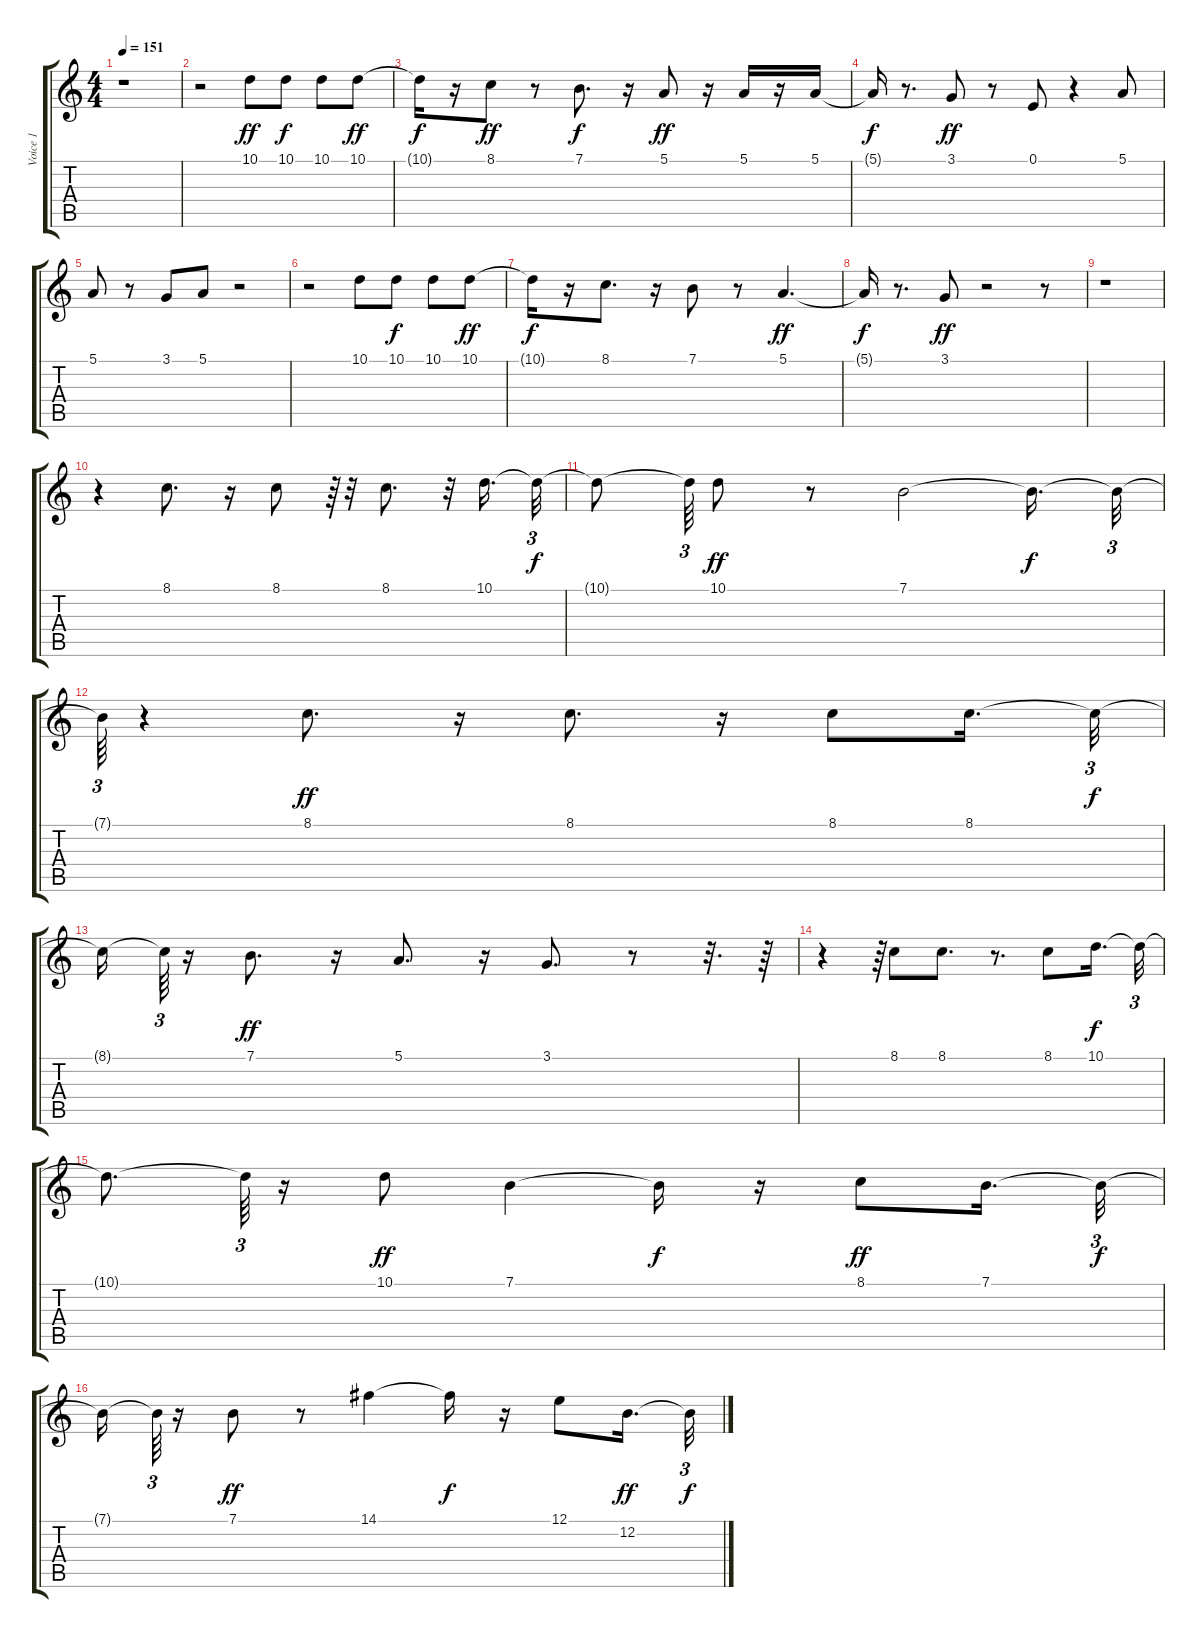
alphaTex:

\track ("Voice 1" "Voice 1") {instrument stringensemble2}
\staff {score tabs}
\tuning (E4 B3 G3 D3 A2 E2) {hide}
\ts (4 4)
\tempo 151
\clef g2
\ks c
r.1{dy f} |
r.2 10.1.8{dy ff} 10.1.8{dy f} 10.1.8 10.1.8{dy ff} |
10.1{t}.16{dy f} r.16 8.1.8{dy ff} r.8 7.1.8{d dy f} r.16 5.1.8{dy ff} r.16 5.1.16 r.16 5.1.16 |
5.1{t}.16{dy f} r.8{d} 3.1.8{dy ff} r.8 0.1.8 r.4 5.1.8 |
5.1.8 r.8 3.1.8 5.1.8 r.2 |
r.2 10.1.8 10.1.8{dy f} 10.1.8 10.1.8{dy ff} |
10.1{t}.16{dy f} r.16 8.1.8{d} r.16 7.1.8 r.8 5.1.4{d dy ff} |
5.1{t}.16{dy f} r.8{d} 3.1.8{dy ff} r.2 r.8 |
r.1 |
r.4 8.1.8{d} r.16 8.1.8 r.64{tu (3 2)} r.32 8.1.8{d} r.32 10.1.16{d} 10.1{t}.32{tu (3 2) dy f} |
10.1{t}.8 10.1{t}.64{tu (3 2)} 10.1.8{dy ff} r.8 7.1.2 7.1{t}.16{d dy f} 7.1{t}.32{tu (3 2)} |
7.1{t}.64{tu (3 2)} r.4 8.1.8{d dy ff} r.16 8.1.8{d} r.16 8.1.8 8.1.16{d} 8.1{t}.32{tu (3 2) dy f} |
8.1{t}.16 8.1{t}.64{tu (3 2)} r.16 7.1.8{d dy ff} r.16 5.1.8{d} r.16 3.1.8{d} r.8 r.32{d} r.64 |
r.4 r.64{tu (3 2)} 8.1.8 8.1.8{d} r.8{d} 8.1.8 10.1.16{d dy f} 10.1{t}.32{tu (3 2)} |
10.1{t}.8{d} 10.1{t}.64{tu (3 2)} r.16 10.1.8{dy ff} 7.1.4 7.1{t}.16{dy f} r.16 8.1.8{dy ff} 7.1.16{d} 7.1{t}.32{tu (3 2) dy f} |
7.1{t}.16 7.1{t}.64{tu (3 2)} r.16 7.1.8{dy ff} r.8 14.1.4 14.1{t}.16{dy f} r.16 12.1.8 12.2.16{d dy ff} 12.2{t}.32{tu (3 2) dy f}
